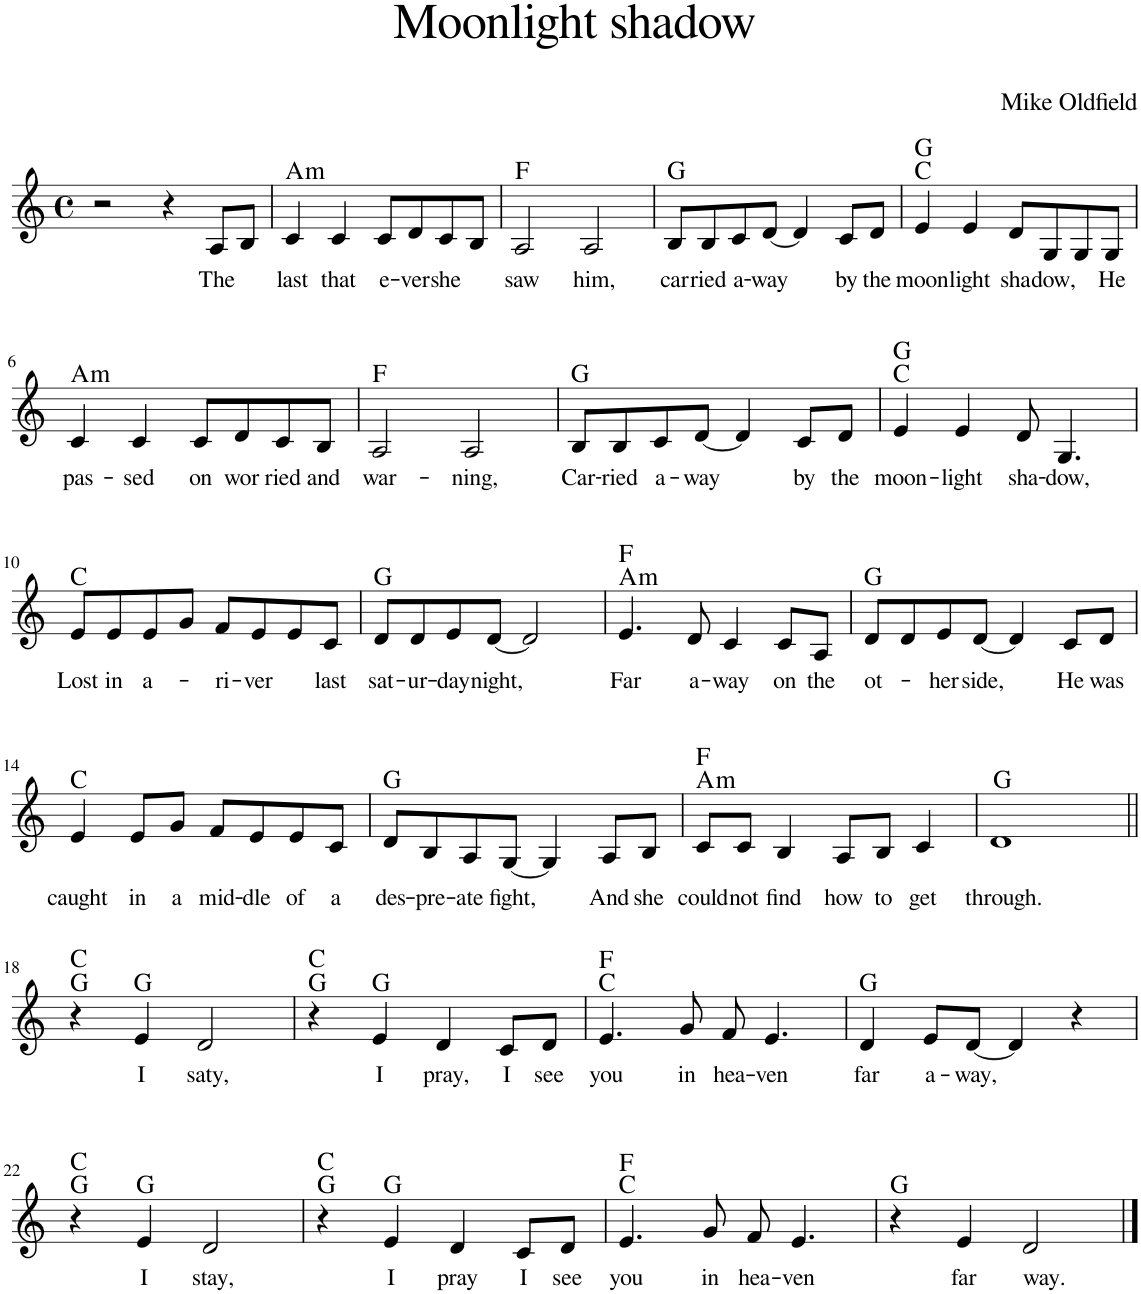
**kern	**text	**harte
*part1	*part1	*part1
*staff1	*staff1	*
*I"Flute	*	*
*I'Fl	*	*
*clefG2	*	*
*k[]	*	*
*M4/4	*	*
*met(c)	*	*
=1	=1	=1
2r	.	.
4r	.	.
!	!LO:LY:b	!
8A/L	The	.
8B/J	.	.
=2	=2	=2
!	!LO:LY:b	!LO:H:kt=m
4c/	last	A:min
!	!LO:LY:b	!
4c/	that	.
!	!LO:LY:b	!
8c/L	e-	.
!	!LO:LY:b	!
8d/	-ver-	.
!	!LO:LY:b	!
8c/	-she	.
8B/J	.	.
=3	=3	=3
!	!LO:LY:b	!
2A/	saw	F:maj
!	!LO:LY:b	!
2A/	him,	.
=4	=4	=4
!	!LO:LY:b	!
8B/L	car-	G:maj
!	!LO:LY:b	!
8B/	-ried	.
!	!LO:LY:b	!
8c/	a-	.
!	!LO:LY:b	!
[8d/J	-way	.
4d/]	.	.
!	!LO:LY:b	!
8c/L	by	.
!	!LO:LY:b	!
8d/J	the	.
=5	=5	=5
!	!LO:LY:b	!
4e/	moon-	C:maj G:maj
!	!LO:LY:b	!
4e/	-light	.
!	!LO:LY:b	!
8d/L	sha-	.
!	!LO:LY:b	!
8G/	-dow,	.
8G/	.	.
!	!LO:LY:b	!
8G/J	He	.
!!LO:LB:g=z
=6	=6	=6
!	!LO:LY:b	!LO:H:kt=m
4c/	pas-	A:min
!	!LO:LY:b	!
4c/	-sed	.
!	!LO:LY:b	!
8c/L	on	.
!	!LO:LY:b	!
8d/	wor-	.
!	!LO:LY:b	!
8c/	-ried	.
!	!LO:LY:b	!
8B/J	and	.
=7	=7	=7
!	!LO:LY:b	!
2A/	war-	F:maj
!	!LO:LY:b	!
2A/	-ning,	.
=8	=8	=8
!	!LO:LY:b	!
8B/L	Car-	G:maj
!	!LO:LY:b	!
8B/	-ried	.
!	!LO:LY:b	!
8c/	a-	.
!	!LO:LY:b	!
[8d/J	-way	.
4d/]	.	.
!	!LO:LY:b	!
8c/L	by	.
!	!LO:LY:b	!
8d/J	the	.
=9	=9	=9
!	!LO:LY:b	!
4e/	moon-	C:maj G:maj
!	!LO:LY:b	!
4e/	-light	.
!	!LO:LY:b	!
8d/	sha-	.
!	!LO:LY:b	!
4.G/	-dow,	.
!!LO:LB:g=z
=10	=10	=10
!	!LO:LY:b	!
8e/L	Lost	C:maj
!	!LO:LY:b	!
8e/	in	.
!	!LO:LY:b	!
8e/	a-	.
8g/J	.	.
!	!LO:LY:b	!
8f/L	-ri-	.
!	!LO:LY:b	!
8e/	-ver	.
8e/	.	.
!	!LO:LY:b	!
8c/J	last	.
=11	=11	=11
!	!LO:LY:b	!
8d/L	sat-	G:maj
!	!LO:LY:b	!
8d/	-ur-	.
!	!LO:LY:b	!
8e/	-day	.
!	!LO:LY:b	!
[8d/J	night,	.
2d/]	.	.
=12	=12	=12
!	!LO:LY:b	!LO:H:n=1:kt=m
4.e/	Far	A:min F:maj
!	!LO:LY:b	!
8d/	a-	.
!	!LO:LY:b	!
4c/	-way	.
!	!LO:LY:b	!
8c/L	on	.
!	!LO:LY:b	!
8A/J	the	.
=13	=13	=13
!	!LO:LY:b	!
8d/L	ot-	G:maj
8d/	.	.
!	!LO:LY:b	!
8e/	-her	.
!	!LO:LY:b	!
[8d/J	side,	.
4d/]	.	.
!	!LO:LY:b	!
8c/L	He	.
!	!LO:LY:b	!
8d/J	was	.
!!LO:LB:g=z
=14	=14	=14
!	!LO:LY:b	!
4e/	caught	C:maj
!	!LO:LY:b	!
8e/L	in	.
!	!LO:LY:b	!
8g/J	a	.
!	!LO:LY:b	!
8f/L	mid-	.
!	!LO:LY:b	!
8e/	-dle	.
!	!LO:LY:b	!
8e/	of	.
!	!LO:LY:b	!
8c/J	a	.
=15	=15	=15
!	!LO:LY:b	!
8d/L	des-	G:maj
!	!LO:LY:b	!
8B/	-pre-	.
!	!LO:LY:b	!
8A/	-ate	.
!	!LO:LY:b	!
[8G/J	fight,	.
4G/]	.	.
!	!LO:LY:b	!
8A/L	And	.
!	!LO:LY:b	!
8B/J	she	.
=16	=16	=16
!	!LO:LY:b	!LO:H:n=1:kt=m
8c/L	could	A:min F:maj
!	!LO:LY:b	!
8c/J	not	.
!	!LO:LY:b	!
4B/	find	.
!	!LO:LY:b	!
8A/L	how	.
!	!LO:LY:b	!
8B/J	to	.
!	!LO:LY:b	!
4c/	get	.
=17	=17	=17
!	!LO:LY:b	!
1d	through.	G:maj
!!LO:LB:g=z
=18||	=18||	=18||
4r	.	G:maj C:maj
!	!LO:LY:b	!
4e/	I	G:maj
!	!LO:LY:b	!
2d/	saty,	.
=19	=19	=19
4r	.	G:maj C:maj
!	!LO:LY:b	!
4e/	I	G:maj
!	!LO:LY:b	!
4d/	pray,	.
!	!LO:LY:b	!
8c/L	I	.
!	!LO:LY:b	!
8d/J	see	.
=20	=20	=20
!	!LO:LY:b	!
4.e/	you	C:maj F:maj
!	!LO:LY:b	!
8g/	in	.
!	!LO:LY:b	!
8f/	hea-	.
!	!LO:LY:b	!
4.e/	-ven	.
=21	=21	=21
!	!LO:LY:b	!
4d/	far	G:maj
!	!LO:LY:b	!
8e/L	a-	.
!	!LO:LY:b	!
[8d/J	-way,	.
4d/]	.	.
4r	.	.
!!LO:LB:g=z
=22	=22	=22
4r	.	G:maj C:maj
!	!LO:LY:b	!
4e/	I	G:maj
!	!LO:LY:b	!
2d/	stay,	.
=23	=23	=23
4r	.	G:maj C:maj
!	!LO:LY:b	!
4e/	I	G:maj
!	!LO:LY:b	!
4d/	pray	.
!	!LO:LY:b	!
8c/L	I	.
!	!LO:LY:b	!
8d/J	see	.
=24	=24	=24
!	!LO:LY:b	!
4.e/	you	C:maj F:maj
!	!LO:LY:b	!
8g/	in	.
!	!LO:LY:b	!
8f/	hea-	.
!	!LO:LY:b	!
4.e/	-ven	.
=25	=25	=25
4r	.	G:maj
!	!LO:LY:b	!
4e/	far	.
!	!LO:LY:b	!
2d/	way.-	.
==	==	==
*-	*-	*-
